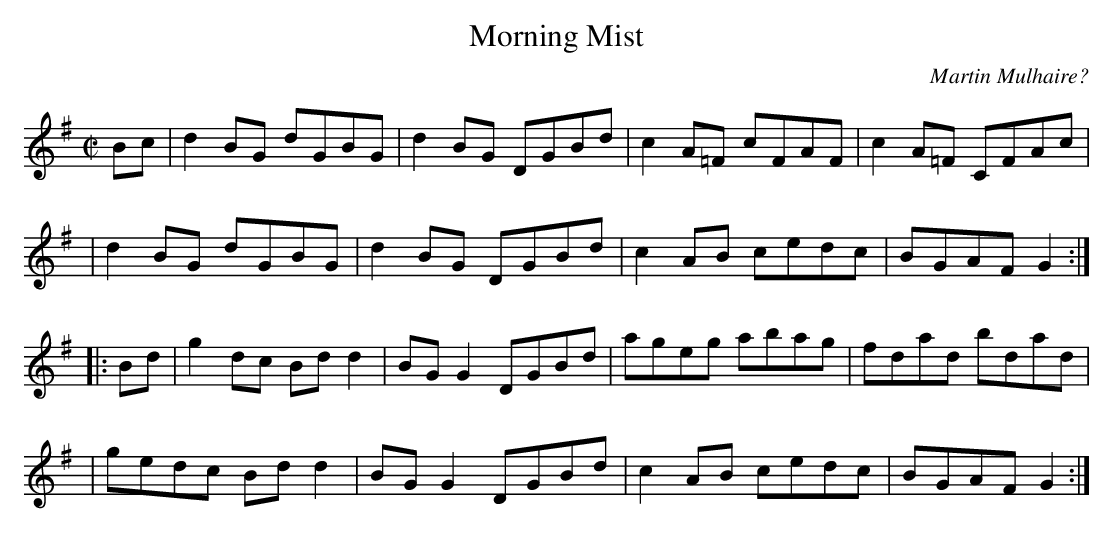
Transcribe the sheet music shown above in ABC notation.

X:1
T: Morning Mist
M: C|
L: 1/8
C: Martin Mulhaire?
K: G
Bc \
| d2BG dGBG | d2BG DGBd | c2A=F cFAF | c2A=F CFAc |
| d2BG dGBG | d2BG DGBd | c2AB cedc | BGAF G2 :|
|: Bd \
| g2dc Bdd2 | BGG2 DGBd | ageg abag | fdad bdad |
| gedc Bdd2 | BGG2 DGBd | c2AB cedc | BGAF G2 :|
